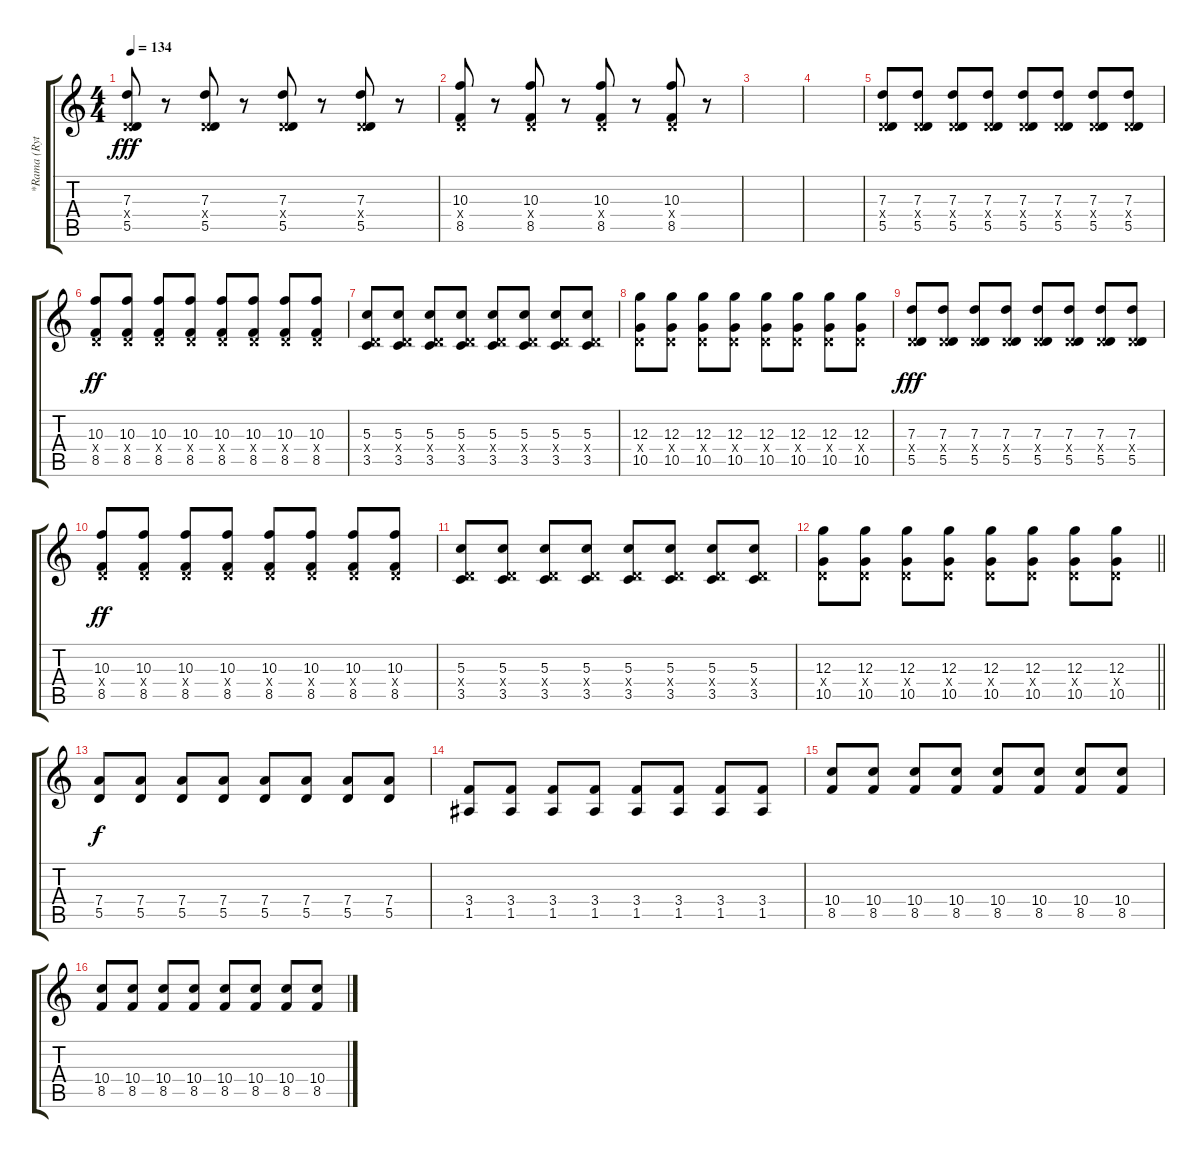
\track ("*Rama (Rythm Guitar)" "*Rama (Ryt") {instrument distortionguitar}
\staff {score tabs}
\tuning (E4 B3 G3 D3 A2 E2) {hide}
\ts (4 4)
\tempo 134
\clef g2
\ks c
(7.3 0.4{x} 5.5).8{dy fff} r.8 (7.3 0.4{x} 5.5).8 r.8 (7.3 0.4{x} 5.5).8 r.8 (7.3 0.4{x} 5.5).8 r.8 |
(10.3 0.4{x} 8.5).8 r.8 (10.3 0.4{x} 8.5).8 r.8 (10.3 0.4{x} 8.5).8 r.8 (10.3 0.4{x} 8.5).8 r.8 |
|
|
(7.3 0.4{x} 5.5).8 (7.3 0.4{x} 5.5).8 (7.3 0.4{x} 5.5).8 (7.3 0.4{x} 5.5).8 (7.3 0.4{x} 5.5).8 (7.3 0.4{x} 5.5).8 (7.3 0.4{x} 5.5).8 (7.3 0.4{x} 5.5).8 |
(10.3 0.4{x} 8.5).8{dy ff} (10.3 0.4{x} 8.5).8 (10.3 0.4{x} 8.5).8 (10.3 0.4{x} 8.5).8 (10.3 0.4{x} 8.5).8 (10.3 0.4{x} 8.5).8 (10.3 0.4{x} 8.5).8 (10.3 0.4{x} 8.5).8 |
(5.3 0.4{x} 3.5).8 (5.3 0.4{x} 3.5).8 (5.3 0.4{x} 3.5).8 (5.3 0.4{x} 3.5).8 (5.3 0.4{x} 3.5).8 (5.3 0.4{x} 3.5).8 (5.3 0.4{x} 3.5).8 (5.3 0.4{x} 3.5).8 |
(12.3 0.4{x} 10.5).8 (12.3 0.4{x} 10.5).8 (12.3 0.4{x} 10.5).8 (12.3 0.4{x} 10.5).8 (12.3 0.4{x} 10.5).8 (12.3 0.4{x} 10.5).8 (12.3 0.4{x} 10.5).8 (12.3 0.4{x} 10.5).8 |
(7.3 0.4{x} 5.5).8{dy fff} (7.3 0.4{x} 5.5).8 (7.3 0.4{x} 5.5).8 (7.3 0.4{x} 5.5).8 (7.3 0.4{x} 5.5).8 (7.3 0.4{x} 5.5).8 (7.3 0.4{x} 5.5).8 (7.3 0.4{x} 5.5).8 |
(10.3 0.4{x} 8.5).8{dy ff} (10.3 0.4{x} 8.5).8 (10.3 0.4{x} 8.5).8 (10.3 0.4{x} 8.5).8 (10.3 0.4{x} 8.5).8 (10.3 0.4{x} 8.5).8 (10.3 0.4{x} 8.5).8 (10.3 0.4{x} 8.5).8 |
(5.3 0.4{x} 3.5).8 (5.3 0.4{x} 3.5).8 (5.3 0.4{x} 3.5).8 (5.3 0.4{x} 3.5).8 (5.3 0.4{x} 3.5).8 (5.3 0.4{x} 3.5).8 (5.3 0.4{x} 3.5).8 (5.3 0.4{x} 3.5).8 |
\barLineRight lightlight
(12.3 0.4{x} 10.5).8 (12.3 0.4{x} 10.5).8 (12.3 0.4{x} 10.5).8 (12.3 0.4{x} 10.5).8 (12.3 0.4{x} 10.5).8 (12.3 0.4{x} 10.5).8 (12.3 0.4{x} 10.5).8 (12.3 0.4{x} 10.5).8 |
\section ("" "")
(7.4 5.5).8{dy f} (7.4 5.5).8 (7.4 5.5).8 (7.4 5.5).8 (7.4 5.5).8 (7.4 5.5).8 (7.4 5.5).8 (7.4 5.5).8 |
(3.4 1.5).8 (3.4 1.5).8 (3.4 1.5).8 (3.4 1.5).8 (3.4 1.5).8 (3.4 1.5).8 (3.4 1.5).8 (3.4 1.5).8 |
(10.4 8.5).8 (10.4 8.5).8 (10.4 8.5).8 (10.4 8.5).8 (10.4 8.5).8 (10.4 8.5).8 (10.4 8.5).8 (10.4 8.5).8 |
(10.4 8.5).8 (10.4 8.5).8 (10.4 8.5).8 (10.4 8.5).8 (10.4 8.5).8 (10.4 8.5).8 (10.4 8.5).8 (10.4 8.5).8
